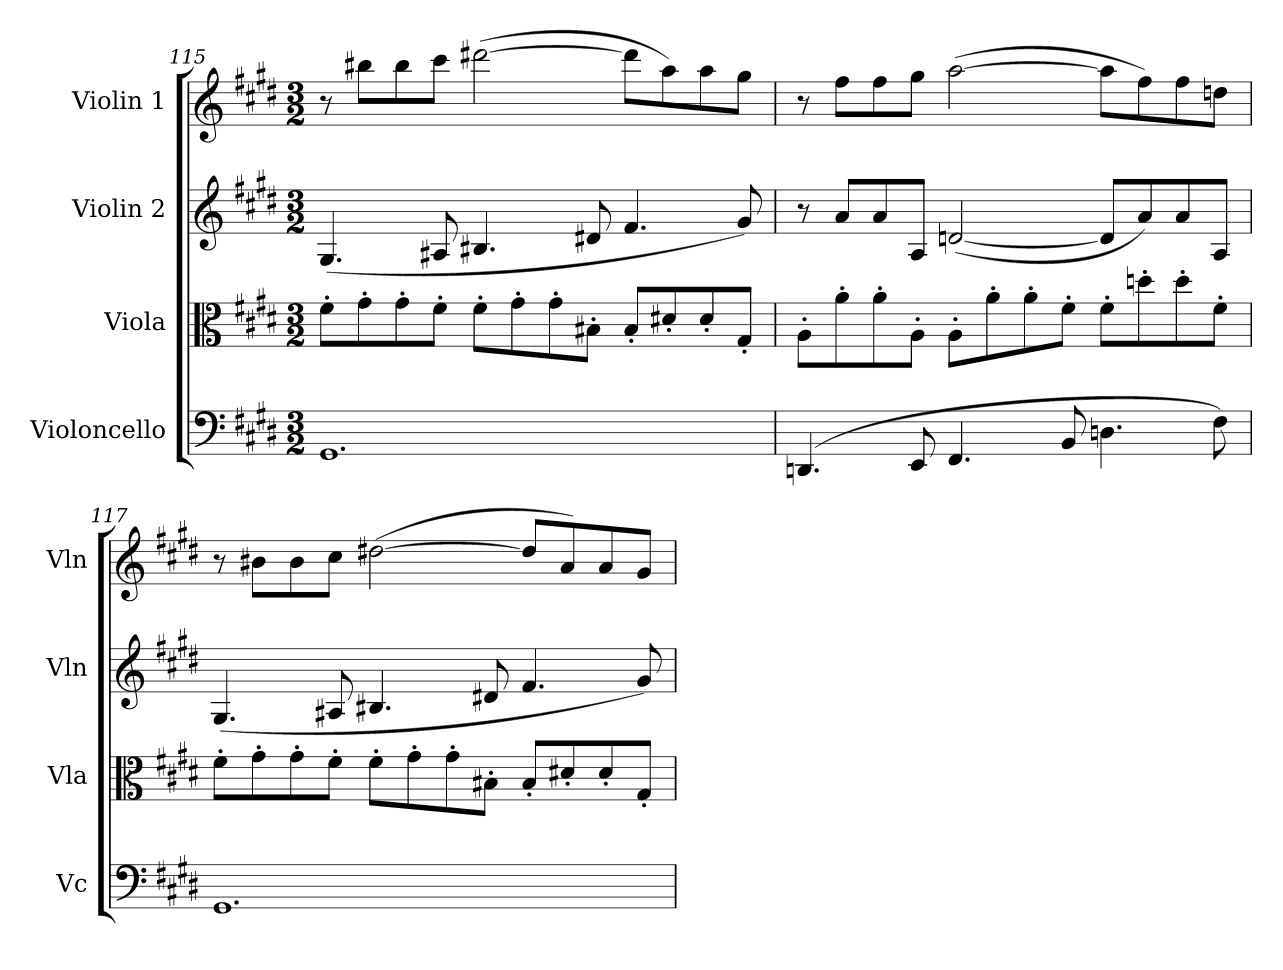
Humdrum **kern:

**kern	**kern	**kern	**kern
*part4	*part3	*part2	*part1
*staff4	*staff3	*staff2	*staff1
*I"Violoncello	*I"Viola	*I"Violin 2	*I"Violin 1
*I'Vc	*I'Vla	*I'Vln	*I'Vln
!!LO:LB:g=z
*clefF4	*clefC3	*clefG2	*clefG2
*k[f#c#g#d#]	*k[f#c#g#d#]	*k[f#c#g#d#]	*k[f#c#g#d#]
*M3/2	*M3/2	*M3/2	*M3/2
=115	=115	=115	=115
1.GG#	8f#'\L	(4.G#/	8r
.	8g#'\	.	8bb#X\L
.	8g#'\	.	8bb#\
.	8f#'\J	8A#X/	8ccc#\J
.	8f#'\L	4.B#X/	([2ddd#X\
.	8g#'\	.	.
.	8g#'\	.	.
.	8B#X'\J	8d#X/	.
.	8B#'/L	4.f#/	8ddd#\L]
.	8d#X'/	.	8aa\)
.	8d#'/	.	8aa\
.	8G#'/J	8g#/)	8gg#\J
=116	=116	=116	=116
(4.DDn/	8A'>\L	8r	8r
.	8a'>\	8a/L	8ff#\L
.	8a'>\	8a/	8ff#\
8EE/	8A'>\J	8A/J	8gg#\J
4.FF#/	8A'>\L	([2dn/	([2aa\
.	8a'>\	.	.
.	8a'>\	.	.
8BB/	8f#'>\J	.	.
4.Dn\	8f#'>\L	8d/L]	8aa\L]
.	8ddn'>\	8a/)	8ff#\)
.	8dd'>\	8a/	8ff#\
8F#\)	8f#'>\J	8A/J	8ddn\J
=117	=117	=117	=117
1.GG#	8f#'\L	(4.G#/	8r
.	8g#'\	.	8b#X\L
.	8g#'\	.	8b#\
.	8f#'\J	8A#X/	8cc#\J
.	8f#'\L	4.B#X/	([2dd#X\
.	8g#'\	.	.
.	8g#'\	.	.
.	8B#X'\J	8d#X/	.
.	8B#'/L	4.f#/	8dd#/L]
.	8d#X'/	.	8a/)
.	8d#'/	.	8a/
.	8G#'/J	8g#/)	8g#/J
=	=	=	=
*-	*-	*-	*-
